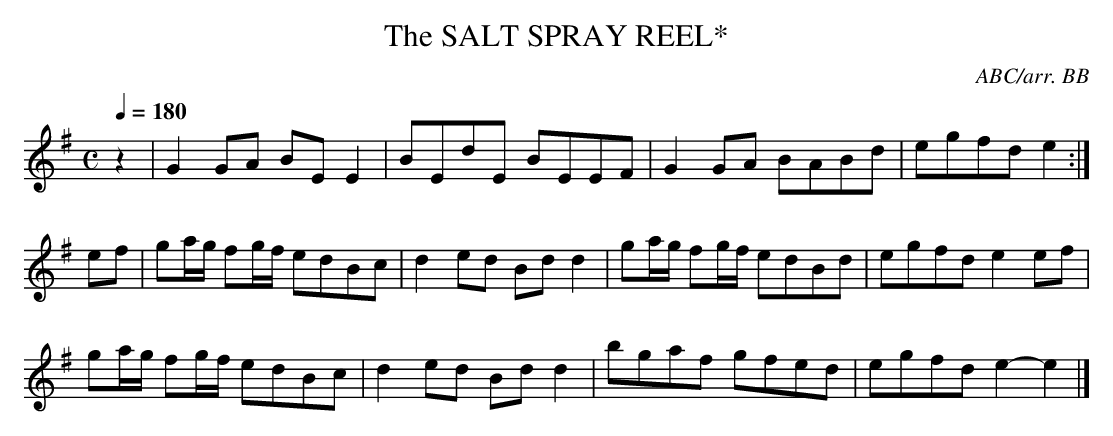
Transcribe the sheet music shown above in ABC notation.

X:1
T:SALT SPRAY REEL*, The
C:ABC/arr. BB
M:C
Q:1/4=180
K:G % source key = F
z2|G2GA BEE2|BEdE BEEF|G2GA BABd|egfd e2 :|
ef|ga/g/ fg/f/ edBc|d2ed Bdd2|ga/g/ fg/f/ edBd|egfd e2ef|
ga/g/ fg/f/ edBc|d2ed Bdd2|bgaf gfed|egfd e2-e2 |]
